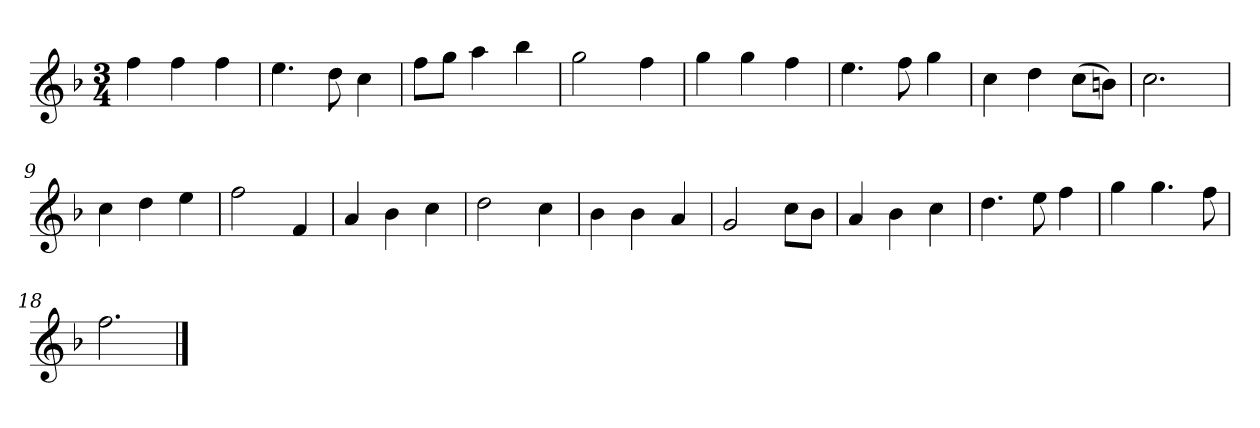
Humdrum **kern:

**kern
*part1
*staff1
*k[b-]
*M3/4
*MM120
=1
4ff
4ff
4ff
=2
4.ee
8dd
4cc
=3
8ffL
8ggJ
4aa
4bb-
=4
2gg
4ff
=5
4gg
4gg
4ff
=6
4.ee
8ff
4gg
=7
4cc
4dd
(8ccL
8bnJ)
=8
2.cc
=9
4cc
4dd
4ee
=10
2ff
4f
=11
4a
4b-
4cc
=12
2dd
4cc
=13
4b-
4b-
4a
=14
2g
8ccL
8b-J
=15
4a
4b-
4cc
=16
4.dd
8ee
4ff
=17
4gg
4.gg
8ff
=18
2.ff
==
*-
